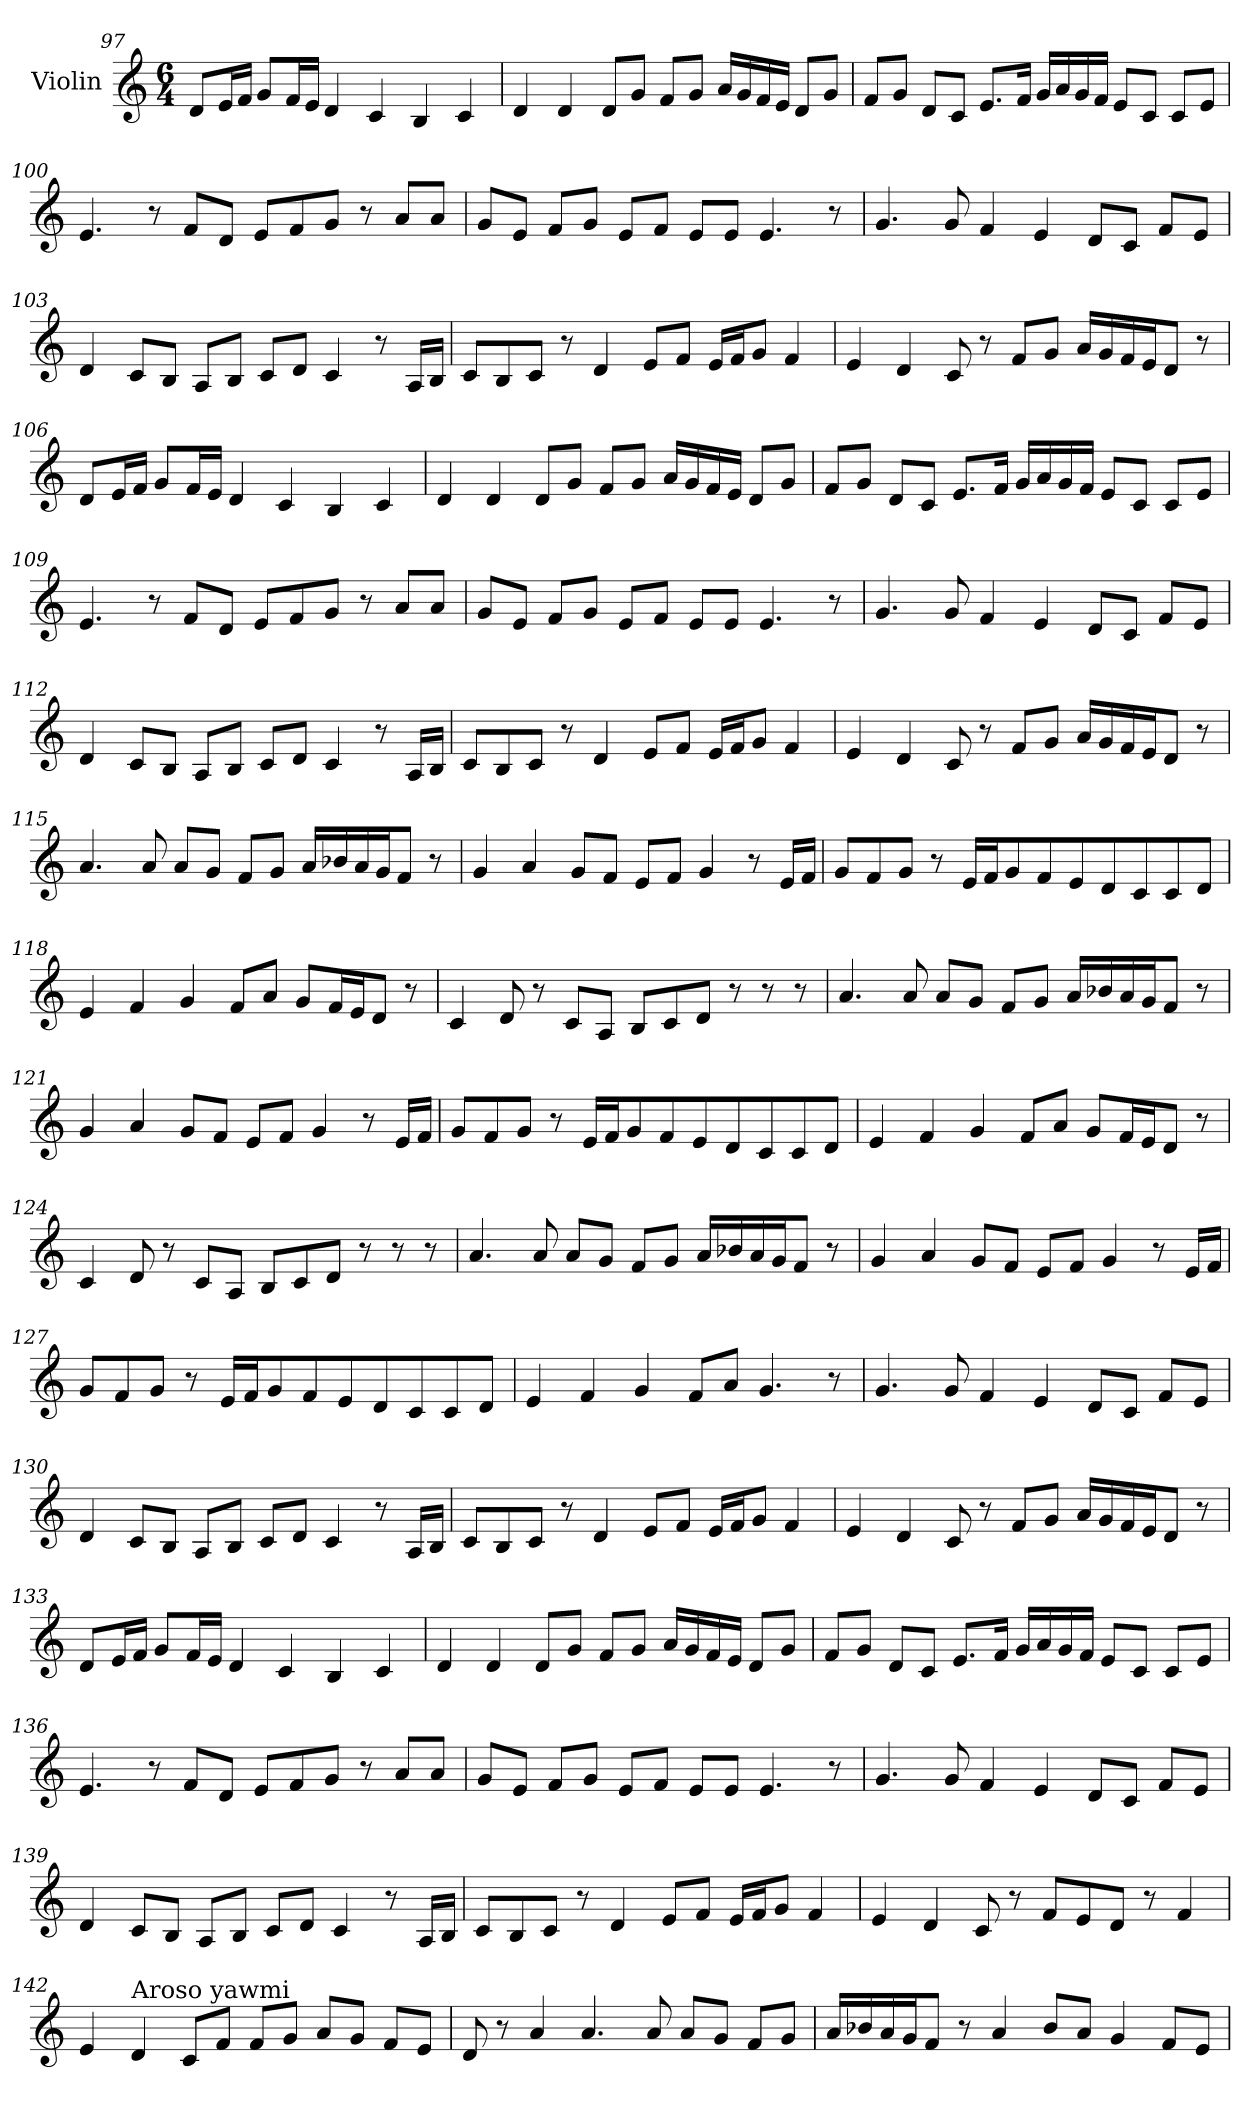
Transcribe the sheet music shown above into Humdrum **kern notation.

**kern
*part1
*staff1
*I"Violin
!!LO:LB:g=z
*clefG2
*k[]
*M6/4
=97
8d/L
16e/L
16f/JJ
8g/L
16f/L
16e/JJ
4d/
4c/
4B/
4c/
=98
4d/
4d/
8d/L
8g/J
8f/L
8g/J
16a/LL
16g/
16f/
16e/JJ
8d/L
8g/J
=99
8f/L
8g/J
8d/L
8c/J
8.e/L
16f/Jk
16g/LL
16a/
16g/
16f/JJ
8e/L
8c/J
8c/L
8e/J
!!LO:LB:g=z
=100
4.e/
8r
8f/L
8d/J
8e/L
8f/
8g/J
8r
8a/L
8a/J
=101
8g/L
8e/J
8f/L
8g/J
8e/L
8f/J
8e/L
8e/J
4.e/
8r
=102
4.g/
8g/
4f/
4e/
8d/L
8c/J
8f/L
8e/J
!!LO:LB:g=z
=103
4d/
8c/L
8B/J
8A/L
8B/J
8c/L
8d/J
4c/
8r
16A/LL
16B/JJ
=104
8c/L
8B/
8c/J
8r
4d/
8e/L
8f/J
16e/LL
16f/J
8g/J
4f/
=105
4e/
4d/
8c/
8r
8f/L
8g/J
16a/LL
16g/
16f/
16e/J
8d/J
8r
!!LO:PB:g=z
=106
8d/L
16e/L
16f/JJ
8g/L
16f/L
16e/JJ
4d/
4c/
4B/
4c/
=107
4d/
4d/
8d/L
8g/J
8f/L
8g/J
16a/LL
16g/
16f/
16e/JJ
8d/L
8g/J
=108
8f/L
8g/J
8d/L
8c/J
8.e/L
16f/Jk
16g/LL
16a/
16g/
16f/JJ
8e/L
8c/J
8c/L
8e/J
!!LO:LB:g=z
=109
4.e/
8r
8f/L
8d/J
8e/L
8f/
8g/J
8r
8a/L
8a/J
=110
8g/L
8e/J
8f/L
8g/J
8e/L
8f/J
8e/L
8e/J
4.e/
8r
=111
4.g/
8g/
4f/
4e/
8d/L
8c/J
8f/L
8e/J
!!LO:LB:g=z
=112
4d/
8c/L
8B/J
8A/L
8B/J
8c/L
8d/J
4c/
8r
16A/LL
16B/JJ
=113
8c/L
8B/
8c/J
8r
4d/
8e/L
8f/J
16e/LL
16f/J
8g/J
4f/
=114
4e/
4d/
8c/
8r
8f/L
8g/J
16a/LL
16g/
16f/
16e/J
8d/J
8r
!!LO:LB:g=z
=115
4.a/
8a/
8a/L
8g/J
8f/L
8g/J
16a/LL
16b-X/
16a/
16g/J
8f/J
8r
=116
4g/
4a/
8g/L
8f/J
8e/L
8f/J
4g/
8r
16e/LL
16f/JJ
=117
8g/L
8f/
8g/J
8r
16e/LL
16f/J
8g/
8f/
8e/
8d/
8c/
8c/
8d/J
!!LO:LB:g=z
=118
4e/
4f/
4g/
8f/L
8a/J
8g/L
16f/L
16e/J
8d/J
8r
=119
4c/
8d/
8r
8c/L
8A/J
8B/L
8c/
8d/J
8r
8r
8r
=120
4.a/
8a/
8a/L
8g/J
8f/L
8g/J
16a/LL
16b-X/
16a/
16g/J
8f/J
8r
!!LO:LB:g=z
=121
4g/
4a/
8g/L
8f/J
8e/L
8f/J
4g/
8r
16e/LL
16f/JJ
=122
8g/L
8f/
8g/J
8r
16e/LL
16f/J
8g/
8f/
8e/
8d/
8c/
8c/
8d/J
=123
4e/
4f/
4g/
8f/L
8a/J
8g/L
16f/L
16e/J
8d/J
8r
!!LO:LB:g=z
=124
4c/
8d/
8r
8c/L
8A/J
8B/L
8c/
8d/J
8r
8r
8r
=125
4.a/
8a/
8a/L
8g/J
8f/L
8g/J
16a/LL
16b-X/
16a/
16g/J
8f/J
8r
=126
4g/
4a/
8g/L
8f/J
8e/L
8f/J
4g/
8r
16e/LL
16f/JJ
!!LO:LB:g=z
=127
8g/L
8f/
8g/J
8r
16e/LL
16f/J
8g/
8f/
8e/
8d/
8c/
8c/
8d/J
=128
4e/
4f/
4g/
8f/L
8a/J
4.g/
8r
=129
4.g/
8g/
4f/
4e/
8d/L
8c/J
8f/L
8e/J
!!LO:PB:g=z
=130
4d/
8c/L
8B/J
8A/L
8B/J
8c/L
8d/J
4c/
8r
16A/LL
16B/JJ
=131
8c/L
8B/
8c/J
8r
4d/
8e/L
8f/J
16e/LL
16f/J
8g/J
4f/
=132
4e/
4d/
8c/
8r
8f/L
8g/J
16a/LL
16g/
16f/
16e/J
8d/J
8r
!!LO:LB:g=z
=133
8d/L
16e/L
16f/JJ
8g/L
16f/L
16e/JJ
4d/
4c/
4B/
4c/
=134
4d/
4d/
8d/L
8g/J
8f/L
8g/J
16a/LL
16g/
16f/
16e/JJ
8d/L
8g/J
=135
8f/L
8g/J
8d/L
8c/J
8.e/L
16f/Jk
16g/LL
16a/
16g/
16f/JJ
8e/L
8c/J
8c/L
8e/J
!!LO:LB:g=z
=136
4.e/
8r
8f/L
8d/J
8e/L
8f/
8g/J
8r
8a/L
8a/J
=137
8g/L
8e/J
8f/L
8g/J
8e/L
8f/J
8e/L
8e/J
4.e/
8r
=138
4.g/
8g/
4f/
4e/
8d/L
8c/J
8f/L
8e/J
!!LO:LB:g=z
=139
4d/
8c/L
8B/J
8A/L
8B/J
8c/L
8d/J
4c/
8r
16A/LL
16B/JJ
=140
8c/L
8B/
8c/J
8r
4d/
8e/L
8f/J
16e/LL
16f/J
8g/J
4f/
=141
*MM60
4e/
4d/
8c/
8r
8f/L
8e/
8d/J
8r
4f/
!!LO:LB:g=z
=142
4e/
!LO:TX:a:t=Aroso yawmi
4d/
8c/L
8f/J
8f/L
8g/J
8a/L
8g/J
8f/L
8e/J
=143
8d/
8r
4a/
4.a/
8a/
8a/L
8g/J
8f/L
8g/J
=144
16a/LL
16b-X/
16a/
16g/J
8f/J
8r
4a/
8b-/L
8a/J
4g/
8f/L
8e/J
=
*-
